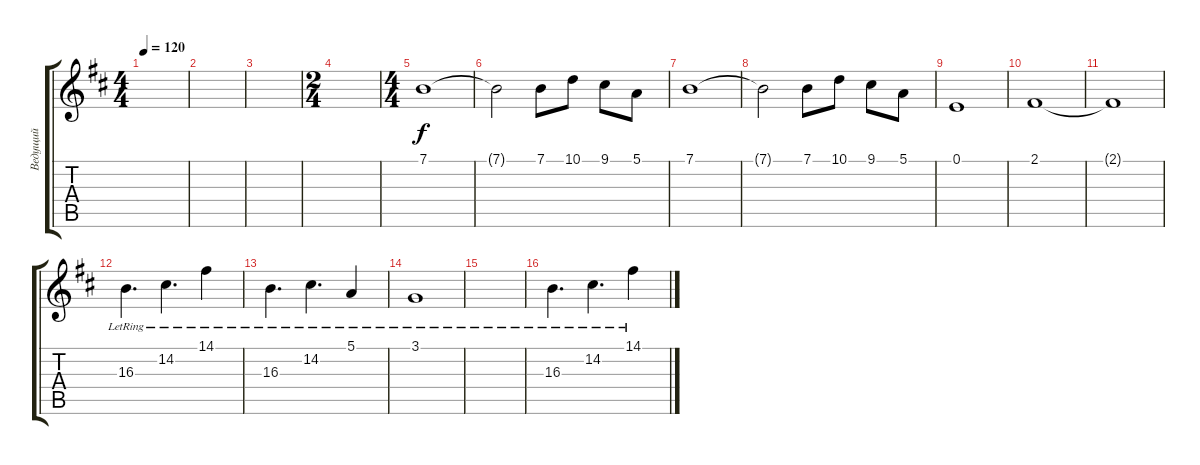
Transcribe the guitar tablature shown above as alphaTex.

\track ("Ведущий" "Ведущий") {instrument vibraphone}
\staff {score tabs}
\tuning (E4 B3 G3 D3 A2 E2) {hide}
\ts (4 4)
\tempo 120
\clef g2
\ks bminor
|
|
|
\ts (2 4)
|
\ts (4 4)
7.1.1{instrument vibraphone} |
7.1{t}.2 7.1.8 10.1.8 9.1.8 5.1.8 |
7.1.1 |
7.1{t}.2 7.1.8 10.1.8 9.1.8 5.1.8 |
\ks d
0.1.1 |
2.1.1 |
2.1{t}.1 |
\ks bminor
16.3{lr}.4{d} 14.2{lr}.4{d} 14.1{lr}.4 |
16.3{lr}.4{d} 14.2{lr}.4{d} 5.1{lr}.4 |
3.1{lr}.1 |
|
16.3{lr}.4{d dy f} 14.2{lr}.4{d} 14.1{lr}.4
